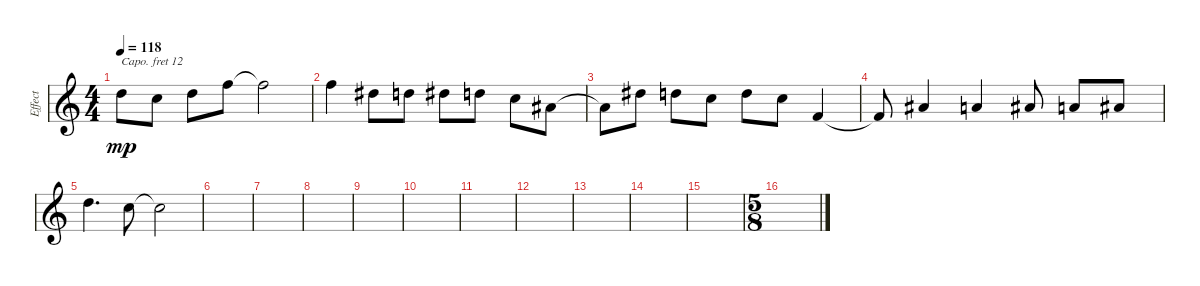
\track ("Effect" "Effect") {instrument orchestralharp}
\staff {score}
\capo 12
\tuning (E4 B3 G3 D3 A2 E2) {hide}
\ts (4 4)
\tempo 118
\clef g2
\ks c
7.3.8{dy mp} 5.3.8 7.3.8 6.2.8 6.2{t}.2 |
6.2.4 4.2.8 3.2.8 4.2.8 3.2.8 5.3.8 3.3.8 |
3.3{t}.8 4.2.8 3.2.8 1.2.8 3.2.8 5.3.8 3.4.4 |
3.4{t}.8 3.3.4 2.3.4 3.3.8 2.3.8 3.3.8 |
3.2.4{d} 1.2.8 1.2{t}.2 |
|
|
|
|
|
|
|
|
|
|
\ts (5 8)
